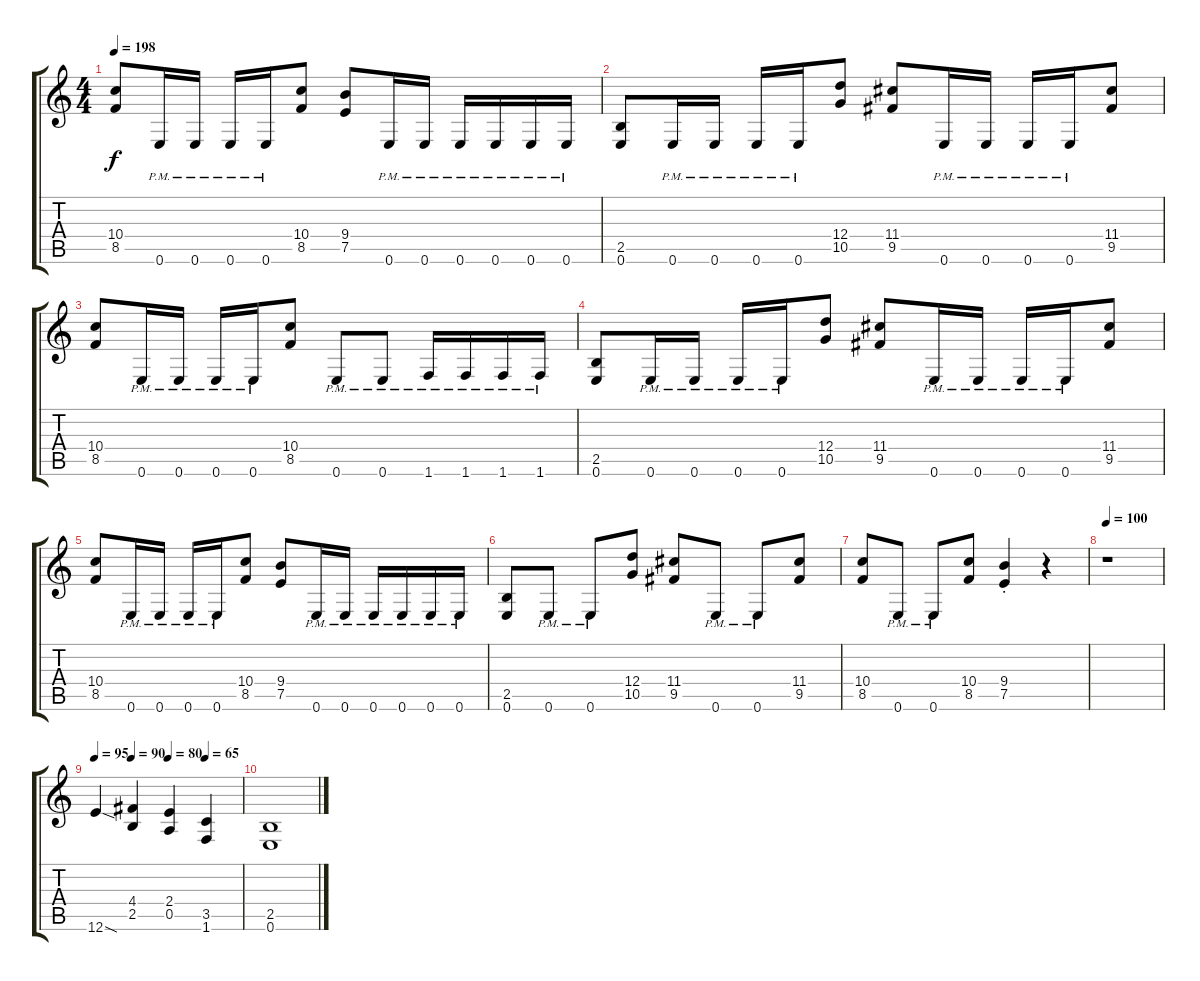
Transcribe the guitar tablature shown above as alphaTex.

\track "" {instrument distortionguitar}
\staff {score tabs}
\tuning (E4 B3 G3 D3 A2 E2) {hide}
\ts (4 4)
\tempo 198
\clef g2
\ks c
(10.4 8.5).8{dy f} 0.6{pm}.16 0.6{pm}.16 0.6{pm}.16 0.6{pm}.16 (10.4 8.5).8 (9.4 7.5).8 0.6{pm}.16 0.6{pm}.16 0.6{pm}.16 0.6{pm}.16 0.6{pm}.16 0.6{pm}.16 |
(2.5 0.6).8 0.6{pm}.16 0.6{pm}.16 0.6{pm}.16 0.6{pm}.16 (12.4 10.5).8 (11.4 9.5).8 0.6{pm}.16 0.6{pm}.16 0.6{pm}.16 0.6{pm}.16 (11.4 9.5).8 |
(10.4 8.5).8 0.6{pm}.16 0.6{pm}.16 0.6{pm}.16 0.6{pm}.16 (10.4 8.5).8 0.6{pm}.8 0.6{pm}.8 1.6{pm}.16 1.6{pm}.16 1.6{pm}.16 1.6{pm}.16 |
(2.5 0.6).8 0.6{pm}.16 0.6{pm}.16 0.6{pm}.16 0.6{pm}.16 (12.4 10.5).8 (11.4 9.5).8 0.6{pm}.16 0.6{pm}.16 0.6{pm}.16 0.6{pm}.16 (11.4 9.5).8 |
(10.4 8.5).8 0.6{pm}.16 0.6{pm}.16 0.6{pm}.16 0.6{pm}.16 (10.4 8.5).8 (9.4 7.5).8 0.6{pm}.16 0.6{pm}.16 0.6{pm}.16 0.6{pm}.16 0.6{pm}.16 0.6{pm}.16 |
(2.5 0.6).8 0.6{pm}.8 0.6{pm}.8 (12.4 10.5).8 (11.4 9.5).8 0.6{pm}.8 0.6{pm}.8 (11.4 9.5).8 |
(10.4 8.5).8 0.6{pm}.8 0.6{pm}.8 (10.4 8.5).8 (9.4{st} 7.5{st}).4 r.4 |
\tempo 100
r.1 |
\tempo 95
\tempo (90 0.25)
\tempo (80 0.5)
\tempo (65 0.75)
12.6{sod}.4 (4.4 2.5).4 (2.4 0.5).4 (3.5 1.6).4 |
(2.5 0.6).1
